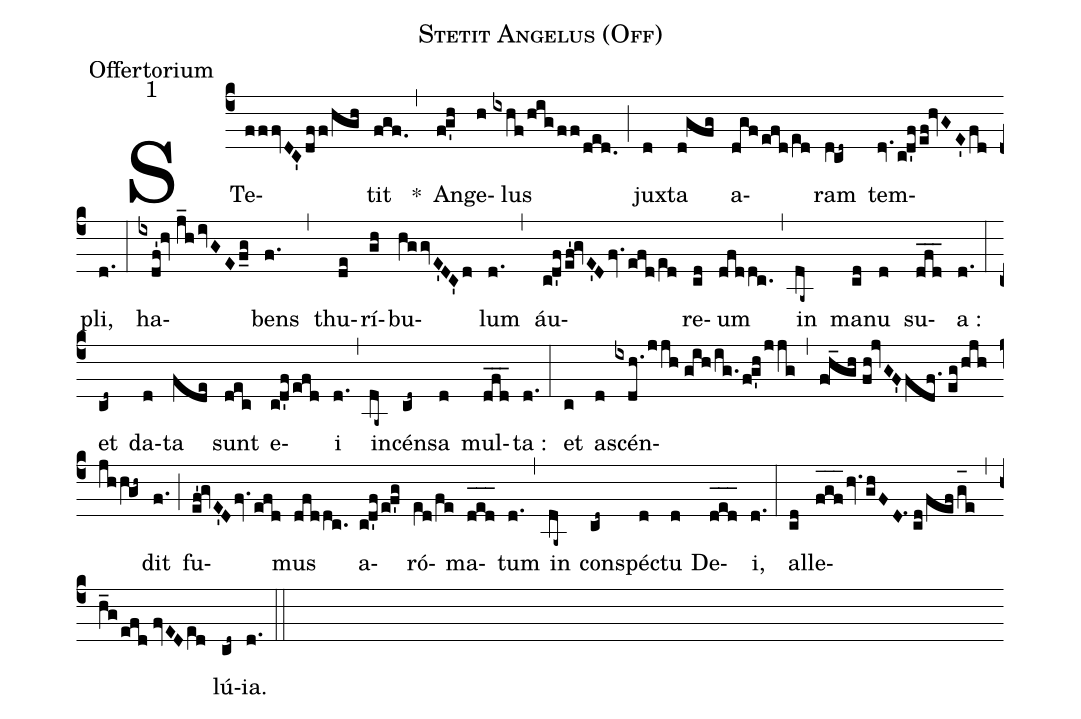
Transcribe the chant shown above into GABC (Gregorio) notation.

name:Stetit Angelus (Off);
office-part:Offertorium;
mode:1;
%%
(c4) STe(fffvDC'dff/hgh)tit(fgf.) <clear>*(,) An(fg'h)ge(h)lus(ixhf/higff/ded.) (;) jux(d)ta(d!gfg) a(dgfefd/e[ll:1]d)ram(dV!cd~) tem(dv.cd'f/ef!hvGE'fd)pli,(d.) (:) ha(ixdf'!hv//j_hivGEf_g)bens(f.) (,) thu(de)rí(gh)bu(hggvE'DC'd)lum(d.) (,) áu(cd'f/ef'!gvE'Dfv.efd/e[ll:1]d)re(cd)um(dfddc.) (,) in(da~) ma(cd)nu(d) su(dfd___)a :(d.) (:) et(cd~) da(d)ta(fde) sunt(dec) e(cd'f/efd)i(d.) (,) in(da~)cén(cd~)sa(d) mul(dfd___)ta :(d.) (:) et(c) a(d)scén(ixdh./jjh//gih/ig.fg'hjjg)(,)(f!h_gh//fh!jvGF'fdf.//eg/hjh/jhhV!gh~)dit(f.) (;) fu(ef'!gvE'Dfv.efd)mus(dfddc.) a(cd'f/ef'g)ró(e[ll:1]d/fe)ma(d_[oh:h]e_[oh:h]d_[oh:h])tum(d.) (,) in(da~) con(cd~)spé(d)ctu(d) De(d_[oh:h]e_[oh:h]d_[oh:h])i,(d.) (:) al(cd)le(f_[oh:h]g_[oh:h]f_[oh:h]hv.ghFD.1//cd/fefg_[oh:h]e)(,)(h_gefd//fvEDe[ll:1]d)lú(cd~){ia}.(d.) (::)
